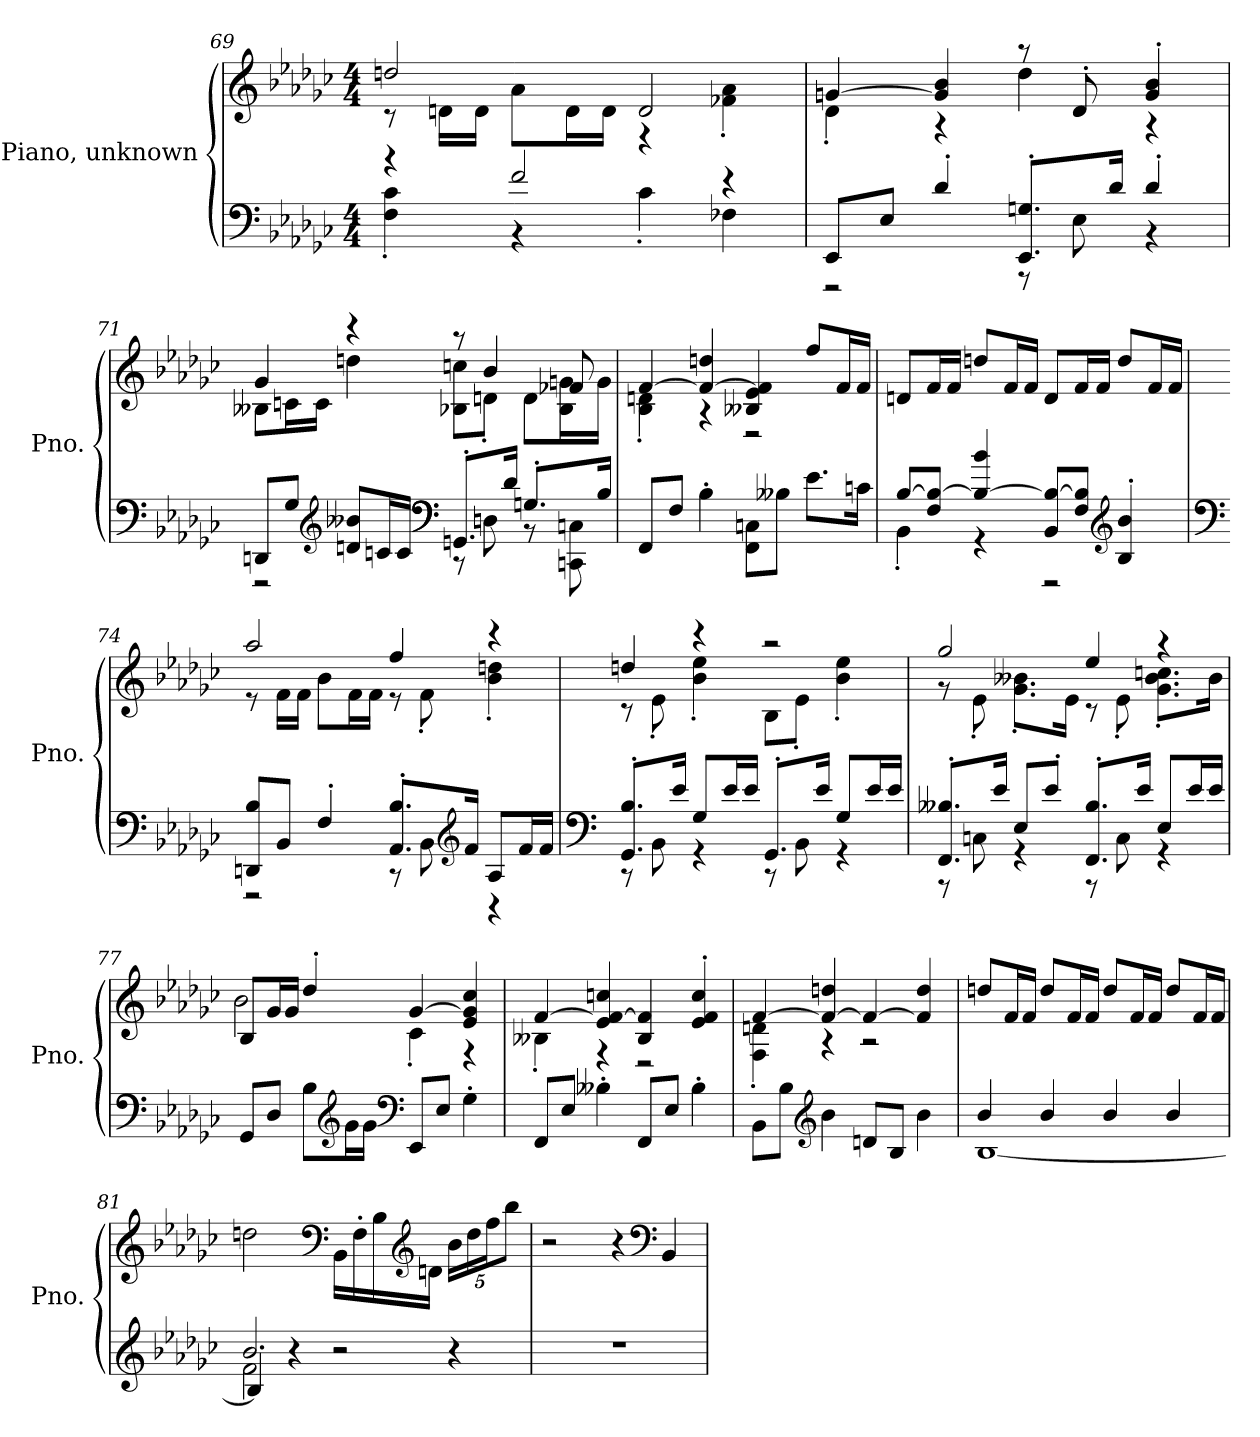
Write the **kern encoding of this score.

**kern	**kern
*part1	*part1
*staff2	*staff1
*I"Piano, unknown	*
*I'Pno.	*
*clefF4	*clefG2
*k[b-e-a-d-g-c-]	*k[b-e-a-d-g-c-]
*M4/4	*M4/4
=69	=69
*^	*^
4r	4F\' 4c-\'	2ddn/	8r
.	.	.	16dn\LL
.	.	.	16d\JJ
2f/	4r	.	8a-\L
.	.	.	16d\L
.	.	.	16d\JJ
.	4c-'\	2d/	4r
4r	4F-X\	.	4f-X\' 4a-\'
!!LO:LB:g=z	!!
=70	=70	=70	=70
8EE-/L	2r	[4gn/	4d-'\
8E-/J	.	.	.
4d-'/	.	4g/] 4b-/	4r
8.EE-/' 8.Gn/'L	8r	8r	4dd-\
.	8E-\	8d-'/	.
16d-/Jk	.	.	.
4d-'/	4r	4g/' 4b-/'	4r
=71	=71	=71	=71
8DDn/L	2r	4g-/	8B--X\L
8G-/J	.	.	16cn\L
.	.	.	16c\JJ
*clefG2	*	*	*
8dn/ 8b--X/L	.	4r	4ddn\
16cn/L	.	.	.
16c/JJ	.	.	.
*clefF4	*	*	*
8.GGn'/L	8r	8r	8B-X\ 8ccn\L
.	8Dn\	4b-/	8dn'\J
16d/Jk	.	.	.
8.Gn'/L	8r	.	8d\L
.	8CCn\ 8Cn\	8f-X/	16B-\ 16gn\L
16B-/Jk	.	.	16g\JJ
*v	*v	*	*
!!LO:LB:g=z	!!
=72	=72	=72
8FF/L	[4f/	4B-\' 4dn\'
8F/J	.	.
4B-'\	4f/_ 4ddn/	4r
8FF\ 8Cn\L	4B--X/ 4e-/ 4f/]	2r
8B--X\J	.	.
8.e-\L	8ff/L	.
.	16f/L	.
16cn\Jk	16f/JJ	.
*	*v	*v
=73	=73
*^	*
[8B-/L	4BB-'\	8dn/L
8F/ 8B-/_J	.	16f/L
.	.	16f/JJ
4B-/_ 4b-/	4r	8ddn/L
.	.	16f/L
.	.	16f/JJ
8BB-/ 8B-/_L	2r	8d/L
8F/ 8B-/]J	.	16f/L
.	.	16f/JJ
*clefG2	*	*
4B-/' 4b-/'	.	8dd/L
.	.	16f/L
.	.	16f/JJ
=74	=74	=74
*clefF4	*	*
*	*	*^
8DDn/ 8B-/L	2r	2aa-/	8r
8BB-/J	.	.	16f\LL
.	.	.	16f\JJ
4F'/	.	.	8b-\L
.	.	.	16f\L
.	.	.	16f\JJ
8.AA-/' 8.B-/'L	8r	4ff/	8r
.	8BB-\	.	8f'\
*clefG2	*	*	*
16f/Jk	.	.	.
8A-/L	4r	4r	4b-\' 4ddn\'
16f/L	.	.	.
16f/JJ	.	.	.
!!LO:LB:g=z	!!
=75	=75	=75	=75
*clefF4	*	*	*
8.GG-/' 8.B-/'L	8r	4ddn/	8r
.	8BB-\	.	8e-'\
16e-/Jk	.	.	.
8G-/L	4r	4r	4b-\' 4ee-\'
16e-/L	.	.	.
16e-/JJ	.	.	.
8.GG-'/L	8r	2r	8B-\L
.	8BB-\	.	8e-'\J
16e-/Jk	.	.	.
8G-/L	4r	.	4b-\' 4ee-\'
16e-/L	.	.	.
16e-/JJ	.	.	.
=76	=76	=76	=76
8.FF/' 8.B--X/'L	8r	2gg-/	8r
.	8Cn\	.	8e-'\
16e-/Jk	.	.	.
8E-/L	4r	.	8.g-\' 8.b--X\'L
8e-'/J	.	.	.
.	.	.	16e-\Jk
8.FF/' 8.B--/'L	8r	4ee-/	8r
.	8C\	.	8e-'\
16e-/Jk	.	.	.
8E-/L	4r	4r	8.g-\' 8.b--\' 8.ccn\'L
16e-/L	.	.	.
16e-/JJ	.	.	16b--\Jk
*v	*v	*	*
!!LO:LB:g=z	!!
=77	=77	=77
8GG-/L	8B-/L	2b-\
8D-/J	16g-/L	.
.	16g-/JJ	.
8B-\L	4dd-'/	.
*clefG2	*	*
16g-\L	.	.
16g-\JJ	.	.
*clefF4	*	*
8EE-/L	[4g-/	4c-'\
8E-/J	.	.
4G-'\	4e-/ 4g-/] 4cc-/	4r
=78	=78	=78
8FF/L	[4f/	4B--X'\
8E-/J	.	.
4B--X'\	4e-/ 4f/_ 4ccn/	4r
8FF/L	4B--/ 4f/]	2r
8E-/J	.	.
4B--'\	4e-/' 4f/' 4cc/'	.
=79	=79	=79
8BB-\L	[4f/	4F\' 4dn\'
8B-\J	.	.
*clefG2	*	*
4b-\	4f/_ 4ddn/	4r
8dn/L	4f/_	2r
8B-/J	.	.
4b-\	4f/] 4dd/	.
*	*v	*v
!!LO:LB:g=z
=80	=80
*^	*
4b-/	[1B-	8ddn/L
.	.	16f/L
.	.	16f/JJ
4b-/	.	8dd/L
.	.	16f/L
.	.	16f/JJ
4b-/	.	8dd/L
.	.	16f/L
.	.	16f/JJ
4b-/	.	8dd/L
.	.	16f/L
.	.	16f/JJ
=81	=81	=81
*	*^	*
2.b-/	2f\	4B-/]	2ddn\
.	.	4r	.
*	*	*	*clefF4
.	2r	2r	16BB-\LL
.	.	.	16F'\
.	.	.	16B-\
*	*	*	*clefG2
.	.	.	16dn\JJ
*	*	*	*Xbrackettup
4r	.	.	20b-\LL
.	.	.	20dd\
.	.	.	20ff\J
.	.	.	10bb-\J
*v	*v	*v	*
=82	=82
1r	2r
.	4r
*	*clefF4
.	4BB-/
=	=
*-	*-
